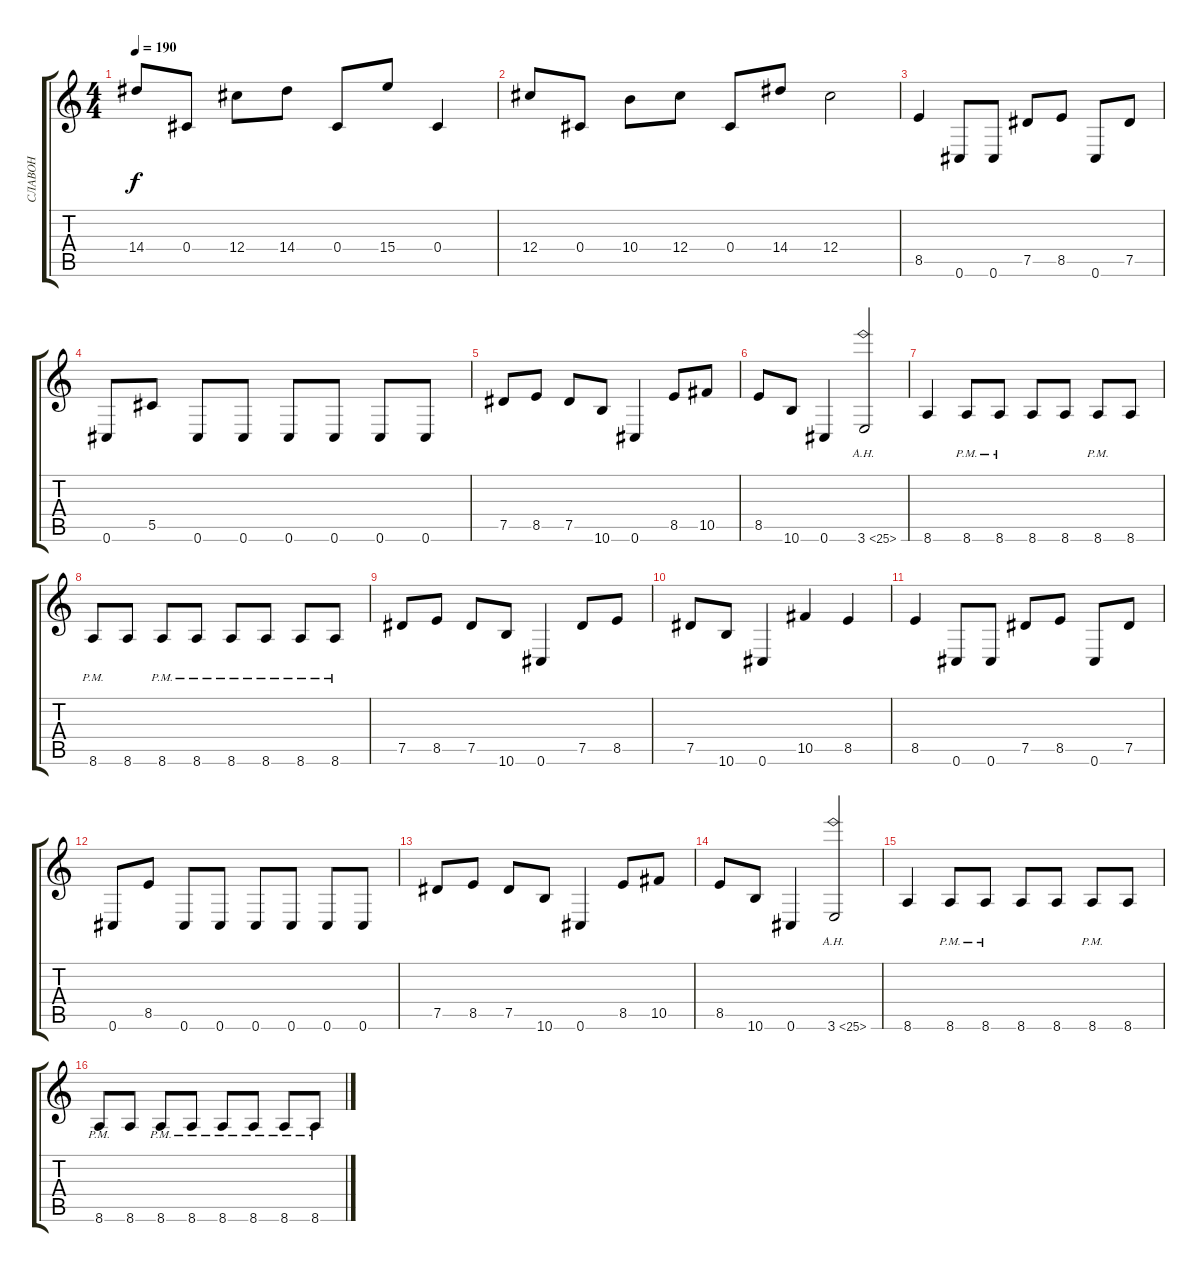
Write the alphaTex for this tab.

\track ("СЛАВОН" "СЛАВОН") {instrument distortionguitar}
\staff {score tabs}
\tuning (Eb4 Bb3 Gb3 Db3 Ab2 Db2) {hide}
\ts (4 4)
\tempo 190
\clef g2
\ks c
14.4.8{dy f} 0.4.8 12.4.8 14.4.8 0.4.8 15.4.8 0.4.4 |
12.4.8 0.4.8 10.4.8 12.4.8 0.4.8 14.4.8 12.4.2 |
8.5.4 0.6.8 0.6.8 7.5.8 8.5.8 0.6.8 7.5.8 |
0.6.8 5.5.8 0.6.8 0.6.8 0.6.8 0.6.8 0.6.8 0.6.8 |
7.5.8 8.5.8 7.5.8 10.6.8 0.6.4 8.5.8 10.5.8 |
8.5.8 10.6.8 0.6.4 3.6{ah 22}.2 |
8.6.4 8.6{pm}.8 8.6{pm}.8 8.6.8 8.6.8 8.6{pm}.8 8.6.8 |
8.6{pm}.8 8.6.8 8.6{pm}.8 8.6{pm}.8 8.6{pm}.8 8.6{pm}.8 8.6{pm}.8 8.6{pm}.8 |
7.5.8 8.5.8 7.5.8 10.6.8 0.6.4 7.5.8 8.5.8 |
7.5.8 10.6.8 0.6.4 10.5.4 8.5.4 |
8.5.4 0.6.8 0.6.8 7.5.8 8.5.8 0.6.8 7.5.8 |
0.6.8 8.5.8 0.6.8 0.6.8 0.6.8 0.6.8 0.6.8 0.6.8 |
7.5.8 8.5.8 7.5.8 10.6.8 0.6.4 8.5.8 10.5.8 |
8.5.8 10.6.8 0.6.4 3.6{ah 22}.2 |
8.6.4 8.6{pm}.8 8.6{pm}.8 8.6.8 8.6.8 8.6{pm}.8 8.6.8 |
8.6{pm}.8 8.6.8 8.6{pm}.8 8.6{pm}.8 8.6{pm}.8 8.6{pm}.8 8.6{pm}.8 8.6{pm}.8
